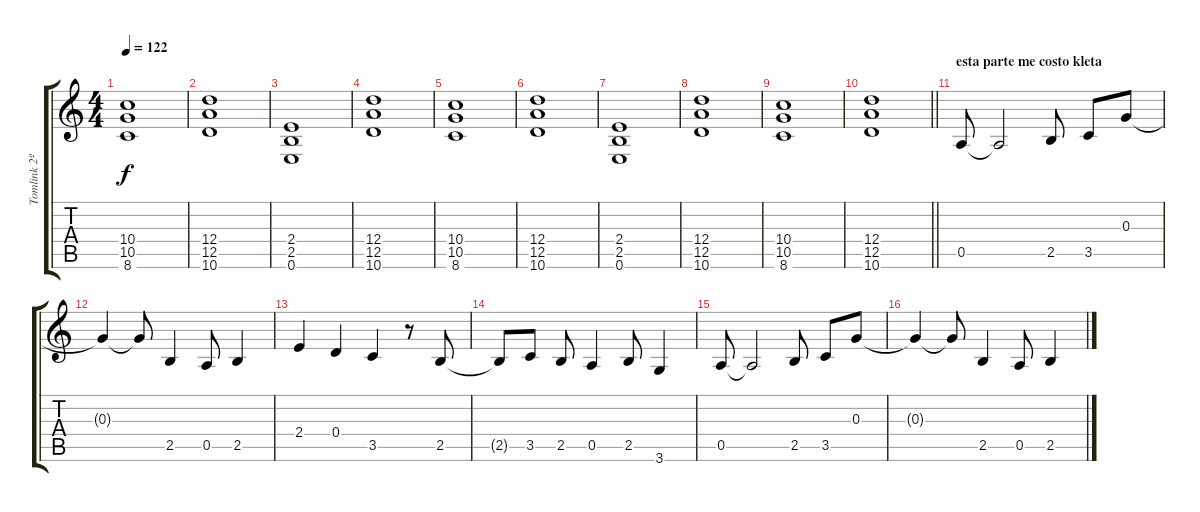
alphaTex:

\track ("Tomlink 2º" "Tomlink 2º") {instrument overdrivenguitar}
\staff {score tabs}
\tuning (E4 B3 G3 D3 A2 E2) {hide}
\ts (4 4)
\tempo 122
\clef g2
\ks c
(10.4 10.5 8.6).1{dy f} |
(12.4 12.5 10.6).1 |
(2.4 2.5 0.6).1 |
(12.4 12.5 10.6).1 |
(10.4 10.5 8.6).1 |
(12.4 12.5 10.6).1 |
(2.4 2.5 0.6).1 |
(12.4 12.5 10.6).1 |
(10.4 10.5 8.6).1 |
\barLineRight lightlight
(12.4 12.5 10.6).1 |
\section ("" "esta parte me costo kleta")
0.5.8 0.5{t}.2 2.5.8 3.5.8 0.3.8 |
0.3{t}.4 0.3{t}.8 2.5.4 0.5.8 2.5.4 |
2.4.4 0.4.4 3.5.4 r.8 2.5.8 |
2.5{t}.8 3.5.8 2.5.8 0.5.4 2.5.8 3.6.4 |
0.5.8 0.5{t}.2 2.5.8 3.5.8 0.3.8 |
0.3{t}.4 0.3{t}.8 2.5.4 0.5.8 2.5.4
